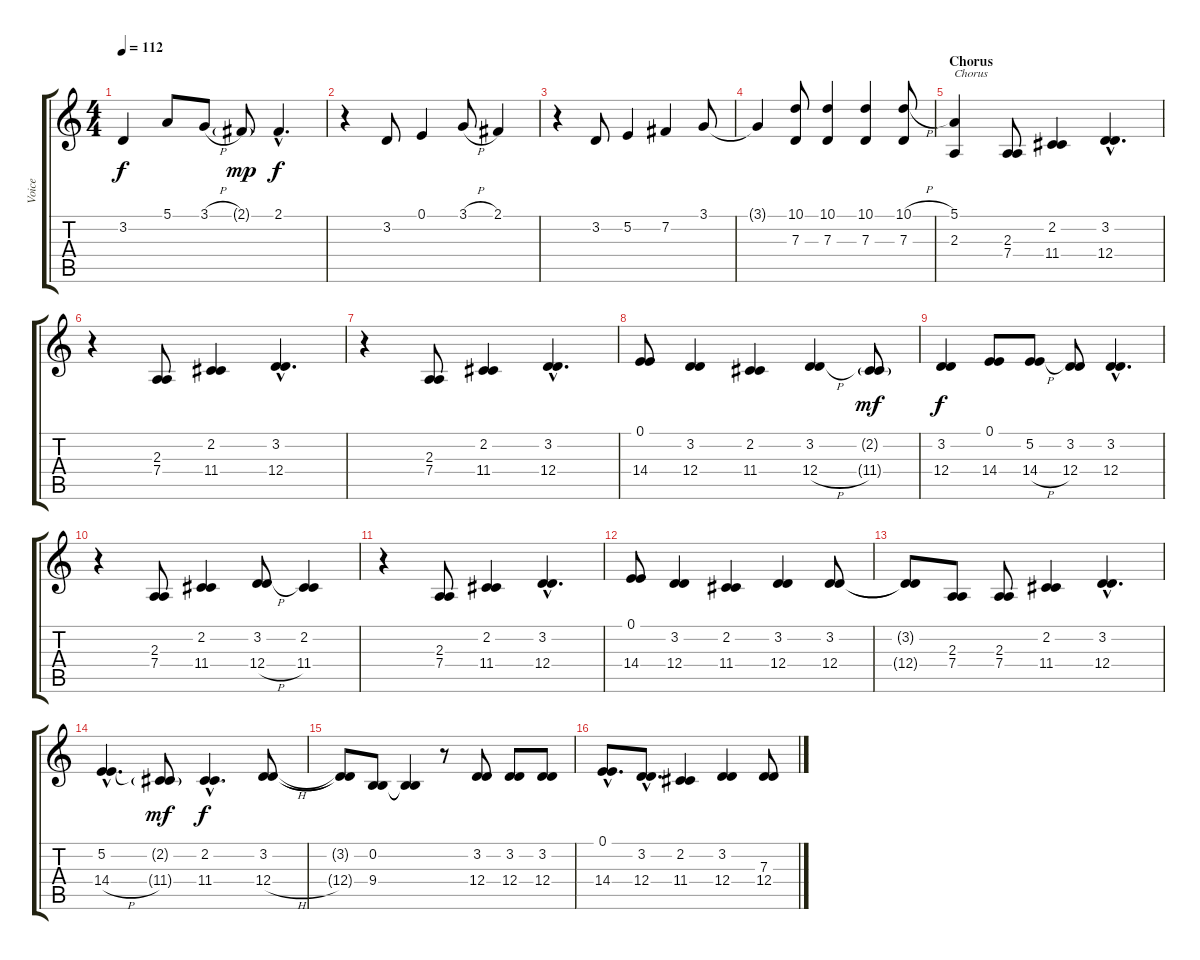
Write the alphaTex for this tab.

\track ("Voice" "Voice") {instrument brightacousticpiano}
\staff {score tabs}
\tuning (E4 B3 G3 D3 A2 E2) {hide}
\ts (4 4)
\tempo 112
\clef g2
\ks c
3.2{t}.4{dy f} 5.1.8 3.1{h}.8 2.1{g}.8{dy mp} 2.1{hac}.4{d dy f} |
r.4 3.2.8 0.1.4 3.1{h}.8 2.1.4 |
r.4 3.2.8 5.2.4 7.2.4 3.1.8 |
3.1{t}.4 (10.1 7.3).8 (10.1 7.3).4 (10.1 7.3).4 (10.1{h} 7.3).8 |
\section ("" "Chorus")
(5.1 2.3).4{txt "Chorus" volume 14} (2.3 7.4).8{volume 16} (2.2 11.4).4 (3.2{hac} 12.4{hac}).4{d} |
r.4 (2.3 7.4).8 (2.2 11.4).4 (3.2{hac} 12.4{hac}).4{d} |
r.4 (2.3 7.4).8 (2.2 11.4).4 (3.2{hac} 12.4{hac}).4{d} |
(0.1 14.4).8 (3.2 12.4).4 (2.2 11.4).4 (3.2{h} 12.4{h}).4 (2.2{g} 11.4{g}).8{dy mf} |
(3.2 12.4).4{dy f} (0.1 14.4).8 (5.2{h} 14.4{h}).8 (3.2 12.4).8 (3.2{hac} 12.4{hac}).4{d} |
r.4 (2.3 7.4).8 (2.2 11.4).4 (3.2{h} 12.4{h}).8 (2.2 11.4).4 |
r.4 (2.3 7.4).8 (2.2 11.4).4 (3.2{hac} 12.4{hac}).4{d} |
(0.1 14.4).8 (3.2 12.4).4 (2.2 11.4).4 (3.2 12.4).4 (3.2 12.4).8 |
(3.2{t} 12.4{t}).8{volume 14} (2.3 7.4).8{volume 14} (2.3 7.4).8 (2.2 11.4).4 (3.2{hac} 12.4{hac}).4{d} |
(5.2{h hac} 14.4{h hac}).4{d volume 14} (2.2{g} 11.4{g}).8{dy mf} (2.2{hac} 11.4{hac}).4{d dy f} (3.2{h} 12.4{h}).8 |
(3.2{t} 12.4{t}).8 (0.2 9.4).8 (0.2{t} 9.4{t}).4 r.8 (3.2 12.4).8 (3.2 12.4).8 (3.2 12.4).8 |
(0.1{hac} 14.4{hac}).8{d} (3.2{hac} 12.4{hac}).8{d} (2.2 11.4).4 (3.2 12.4).4 (7.3{h} 12.4{h}).8
